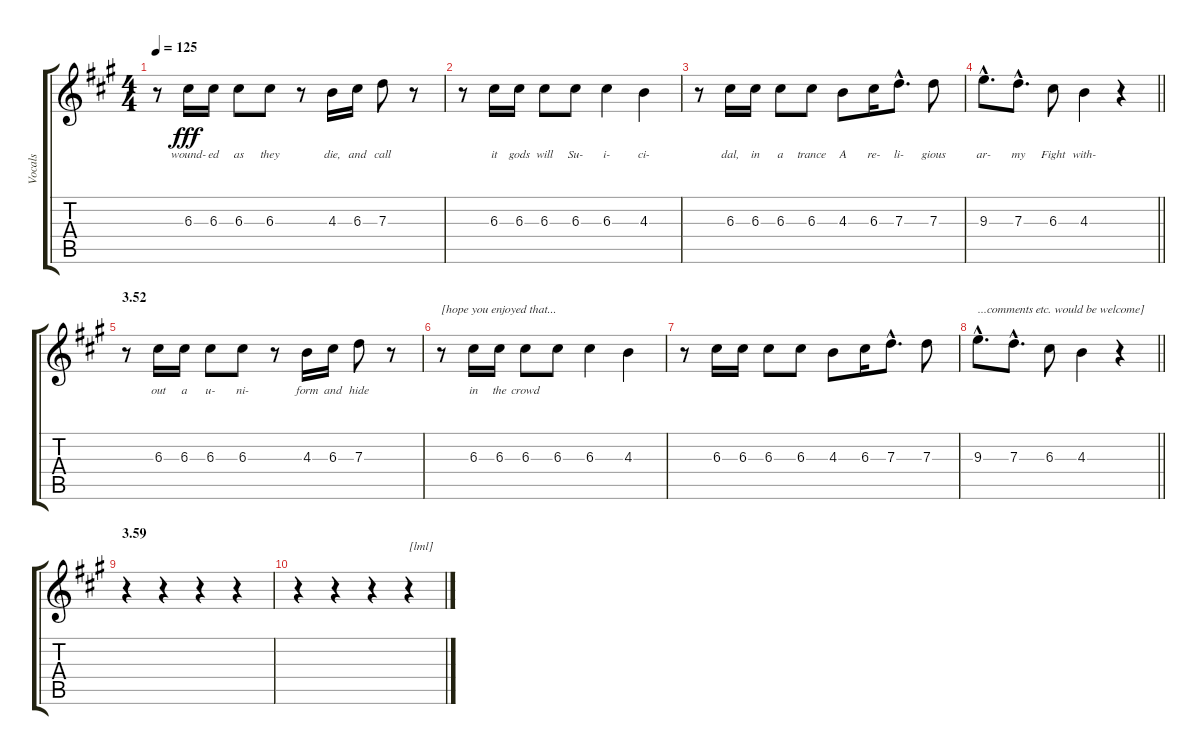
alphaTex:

\track ("Vocals" "Vocals") {instrument overdrivenguitar}
\staff {score tabs}
\tuning (E4 B3 G3 D3 A2 E2) {hide}
\ts (4 4)
\tempo 125
\clef g2
\ks f#minor
r.8{dy fff} 6.3.16{lyrics (0 "wound-") lyrics (1 "") lyrics (2 "") lyrics (3 "") lyrics (4 "")} 6.3.16{lyrics (0 "ed") lyrics (1 "") lyrics (2 "") lyrics (3 "") lyrics (4 "")} 6.3.8{lyrics (0 "as") lyrics (1 "") lyrics (2 "") lyrics (3 "") lyrics (4 "")} 6.3.8{lyrics (0 "they") lyrics (1 "") lyrics (2 "") lyrics (3 "") lyrics (4 "")} r.8 4.3.16{lyrics (0 "die,") lyrics (1 "") lyrics (2 "") lyrics (3 "") lyrics (4 "")} 6.3.16{lyrics (0 "and") lyrics (1 "") lyrics (2 "") lyrics (3 "") lyrics (4 "")} 7.3.8{lyrics (0 "call") lyrics (1 "") lyrics (2 "") lyrics (3 "") lyrics (4 "")} r.8 |
r.8 6.3.16{lyrics (0 "it") lyrics (1 "") lyrics (2 "") lyrics (3 "") lyrics (4 "")} 6.3.16{lyrics (0 "gods") lyrics (1 "") lyrics (2 "") lyrics (3 "") lyrics (4 "")} 6.3.8{lyrics (0 "will") lyrics (1 "") lyrics (2 "") lyrics (3 "") lyrics (4 "")} 6.3.8{lyrics (0 "Su-") lyrics (1 "") lyrics (2 "") lyrics (3 "") lyrics (4 "")} 6.3.4{lyrics (0 "i-") lyrics (1 "") lyrics (2 "") lyrics (3 "") lyrics (4 "")} 4.3.4{lyrics (0 "ci-") lyrics (1 "") lyrics (2 "") lyrics (3 "") lyrics (4 "")} |
r.8 6.3.16{lyrics (0 "dal,") lyrics (1 "") lyrics (2 "") lyrics (3 "") lyrics (4 "")} 6.3.16{lyrics (0 "in") lyrics (1 "") lyrics (2 "") lyrics (3 "") lyrics (4 "")} 6.3.8{lyrics (0 "a") lyrics (1 "") lyrics (2 "") lyrics (3 "") lyrics (4 "")} 6.3.8{lyrics (0 "trance") lyrics (1 "") lyrics (2 "") lyrics (3 "") lyrics (4 "")} 4.3.8{lyrics (0 "A") lyrics (1 "") lyrics (2 "") lyrics (3 "") lyrics (4 "")} 6.3.16{lyrics (0 "re-") lyrics (1 "") lyrics (2 "") lyrics (3 "") lyrics (4 "")} 7.3{hac}.8{d lyrics (0 "li-") lyrics (1 "") lyrics (2 "") lyrics (3 "") lyrics (4 "")} 7.3.8{lyrics (0 "gious") lyrics (1 "") lyrics (2 "") lyrics (3 "") lyrics (4 "")} |
\barLineRight lightlight
9.3{hac}.8{d lyrics (0 "ar-") lyrics (1 "") lyrics (2 "") lyrics (3 "") lyrics (4 "")} 7.3{hac}.8{d lyrics (0 "my") lyrics (1 "") lyrics (2 "") lyrics (3 "") lyrics (4 "")} 6.3.8{lyrics (0 "Fight") lyrics (1 "") lyrics (2 "") lyrics (3 "") lyrics (4 "")} 4.3.4{lyrics (0 "with-") lyrics (1 "") lyrics (2 "") lyrics (3 "") lyrics (4 "")} r.4 |
\section ("" "3.52")
r.8 6.3.16{lyrics (0 "out") lyrics (1 "") lyrics (2 "") lyrics (3 "") lyrics (4 "")} 6.3.16{lyrics (0 "a") lyrics (1 "") lyrics (2 "") lyrics (3 "") lyrics (4 "")} 6.3.8{lyrics (0 "u-") lyrics (1 "") lyrics (2 "") lyrics (3 "") lyrics (4 "")} 6.3.8{lyrics (0 "ni-") lyrics (1 "") lyrics (2 "") lyrics (3 "") lyrics (4 "")} r.8 4.3.16{lyrics (0 "form") lyrics (1 "") lyrics (2 "") lyrics (3 "") lyrics (4 "")} 6.3.16{lyrics (0 "and") lyrics (1 "") lyrics (2 "") lyrics (3 "") lyrics (4 "")} 7.3.8{lyrics (0 "hide") lyrics (1 "") lyrics (2 "") lyrics (3 "") lyrics (4 "")} r.8 |
r.8{txt "[hope you enjoyed that..."} 6.3.16{lyrics (0 "in") lyrics (1 "") lyrics (2 "") lyrics (3 "") lyrics (4 "")} 6.3.16{lyrics (0 "the") lyrics (1 "") lyrics (2 "") lyrics (3 "") lyrics (4 "")} 6.3.8{lyrics (0 "crowd") lyrics (1 "") lyrics (2 "") lyrics (3 "") lyrics (4 "")} 6.3.8 6.3.4 4.3.4 |
r.8 6.3.16 6.3.16 6.3.8 6.3.8 4.3.8 6.3.16 7.3{hac}.8{d} 7.3.8 |
\barLineRight lightlight
9.3{hac}.8{d txt "...comments etc. would be welcome]"} 7.3{hac}.8{d} 6.3.8 4.3.4 r.4 |
\section ("" "3.59")
r.4 r.4 r.4 r.4 |
r.4 r.4 r.4 r.4{txt "[lml]"}
